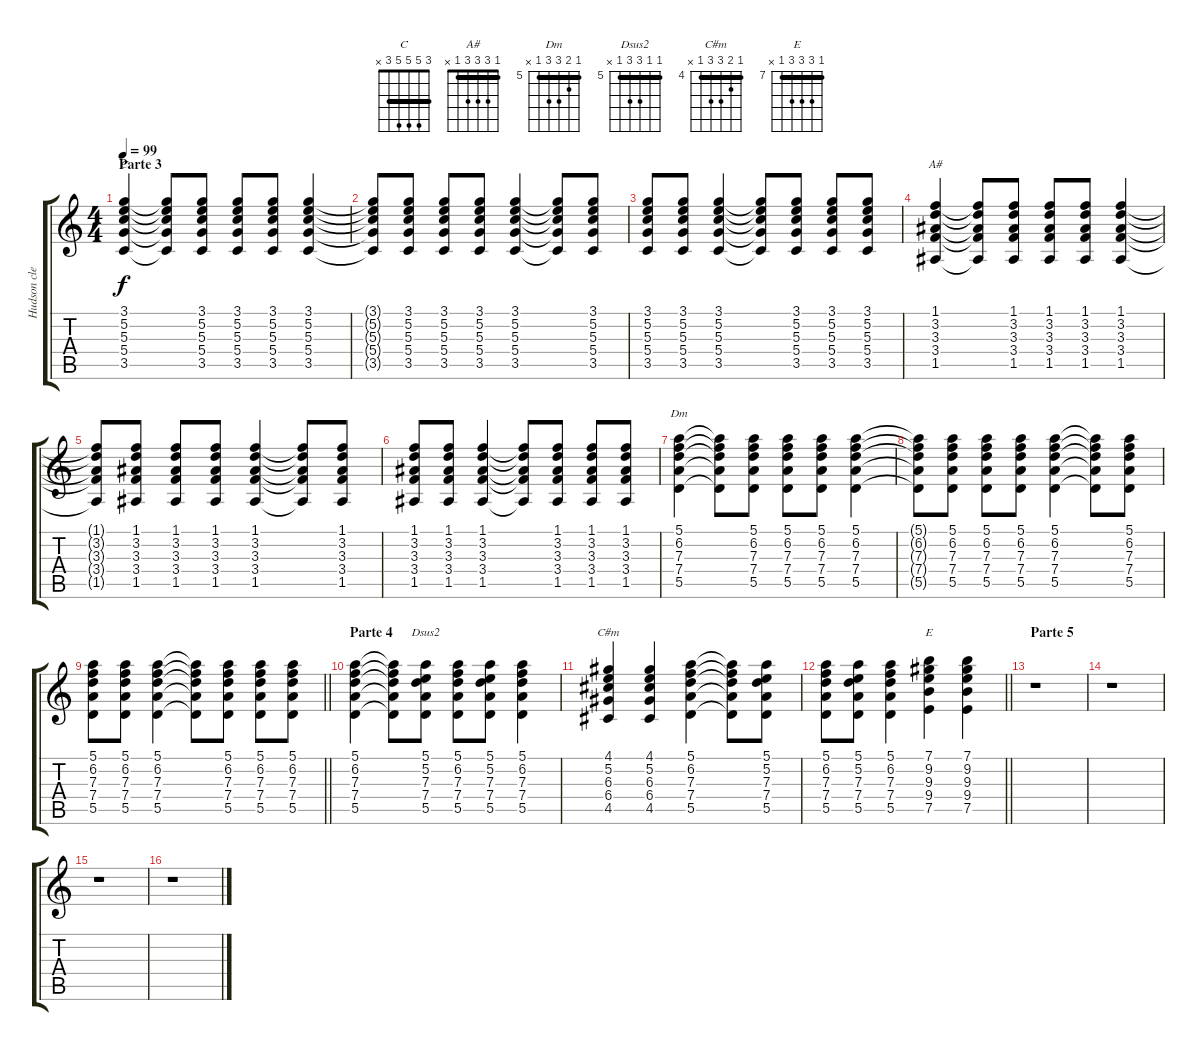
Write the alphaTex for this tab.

\track ("Hudson clean" "Hudson cle") {instrument electricguitarclean}
\staff {score tabs}
\tuning (E4 B3 G3 D3 A2 E2) {hide}
\chord ("C" 3 5 5 5 3 x) {barre 3}
\chord ("A#" 1 3 3 3 1 x) {barre 1}
\chord ("Dm" 5 6 7 7 5 x) {firstfret 5 barre 5}
\chord ("Dsus2" 5 5 7 7 5 x) {firstfret 5 barre 5}
\chord ("C#m" 4 5 6 6 4 x) {firstfret 4 barre 4}
\chord ("E" 7 9 9 9 7 x) {firstfret 7 barre 7}
\ts (4 4)
\section ("" "Parte 3")
\tempo 99
\clef g2
\ks c
(3.1 5.2 5.3 5.4 3.5).4{ch "C" dy f} (3.1{t} 5.2{t} 5.3{t} 5.4{t} 3.5{t}).8 (3.1 5.2 5.3 5.4 3.5).8 (3.1 5.2 5.3 5.4 3.5).8 (3.1 5.2 5.3 5.4 3.5).8 (3.1 5.2 5.3 5.4 3.5).4 |
(3.1{t} 5.2{t} 5.3{t} 5.4{t} 3.5{t}).8 (3.1 5.2 5.3 5.4 3.5).8 (3.1 5.2 5.3 5.4 3.5).8 (3.1 5.2 5.3 5.4 3.5).8 (3.1 5.2 5.3 5.4 3.5).4 (3.1{t} 5.2{t} 5.3{t} 5.4{t} 3.5{t}).8 (3.1 5.2 5.3 5.4 3.5).8 |
(3.1 5.2 5.3 5.4 3.5).8 (3.1 5.2 5.3 5.4 3.5).8 (3.1 5.2 5.3 5.4 3.5).4 (3.1{t} 5.2{t} 5.3{t} 5.4{t} 3.5{t}).8 (3.1 5.2 5.3 5.4 3.5).8 (3.1 5.2 5.3 5.4 3.5).8 (3.1 5.2 5.3 5.4 3.5).8 |
(1.1 3.2 3.3 3.4 1.5).4{ch "A#"} (1.1{t} 3.2{t} 3.3{t} 3.4{t} 1.5{t}).8 (1.1 3.2 3.3 3.4 1.5).8 (1.1 3.2 3.3 3.4 1.5).8 (1.1 3.2 3.3 3.4 1.5).8 (1.1 3.2 3.3 3.4 1.5).4 |
(1.1{t} 3.2{t} 3.3{t} 3.4{t} 1.5{t}).8 (1.1 3.2 3.3 3.4 1.5).8 (1.1 3.2 3.3 3.4 1.5).8 (1.1 3.2 3.3 3.4 1.5).8 (1.1 3.2 3.3 3.4 1.5).4 (1.1{t} 3.2{t} 3.3{t} 3.4{t} 1.5{t}).8 (1.1 3.2 3.3 3.4 1.5).8 |
(1.1 3.2 3.3 3.4 1.5).8 (1.1 3.2 3.3 3.4 1.5).8 (1.1 3.2 3.3 3.4 1.5).4 (1.1{t} 3.2{t} 3.3{t} 3.4{t} 1.5{t}).8 (1.1 3.2 3.3 3.4 1.5).8 (1.1 3.2 3.3 3.4 1.5).8 (1.1 3.2 3.3 3.4 1.5).8 |
(5.1 6.2 7.3 7.4 5.5).4{ch "Dm"} (5.1{t} 6.2{t} 7.3{t} 7.4{t} 5.5{t}).8 (5.1 6.2 7.3 7.4 5.5).8 (5.1 6.2 7.3 7.4 5.5).8 (5.1 6.2 7.3 7.4 5.5).8 (5.1 6.2 7.3 7.4 5.5).4 |
(5.1{t} 6.2{t} 7.3{t} 7.4{t} 5.5{t}).8 (5.1 6.2 7.3 7.4 5.5).8 (5.1 6.2 7.3 7.4 5.5).8 (5.1 6.2 7.3 7.4 5.5).8 (5.1 6.2 7.3 7.4 5.5).4 (5.1{t} 6.2{t} 7.3{t} 7.4{t} 5.5{t}).8 (5.1 6.2 7.3 7.4 5.5).8 |
\barLineRight lightlight
(5.1 6.2 7.3 7.4 5.5).8 (5.1 6.2 7.3 7.4 5.5).8 (5.1 6.2 7.3 7.4 5.5).4 (5.1{t} 6.2{t} 7.3{t} 7.4{t} 5.5{t}).8 (5.1 6.2 7.3 7.4 5.5).8 (5.1 6.2 7.3 7.4 5.5).8 (5.1 6.2 7.3 7.4 5.5).8 |
\section ("" "Parte 4")
(5.1 6.2 7.3 7.4 5.5).4 (5.1{t} 6.2{t} 7.3{t} 7.4{t} 5.5{t}).8 (5.1 5.2 7.3 7.4 5.5).8{ch "Dsus2"} (5.1 6.2 7.3 7.4 5.5).8 (5.1 5.2 7.3 7.4 5.5).8 (5.1 6.2 7.3 7.4 5.5).4 |
(4.1 5.2 6.3 6.4 4.5).4{ch "C#m"} (4.1 5.2 6.3 6.4 4.5).4 (5.1 6.2 7.3 7.4 5.5).4 (5.1{t} 6.2{t} 7.3{t} 7.4{t} 5.5{t}).8 (5.1 5.2 7.3 7.4 5.5).8 |
\barLineRight lightlight
(5.1 6.2 7.3 7.4 5.5).8 (5.1 5.2 7.3 7.4 5.5).8 (5.1 6.2 7.3 7.4 5.5).4 (7.1 9.2 9.3 9.4 7.5).4{ch "E"} (7.1 9.2 9.3 9.4 7.5).4 |
\section ("" "Parte 5")
r.1 |
r.1 |
r.1 |
r.1
